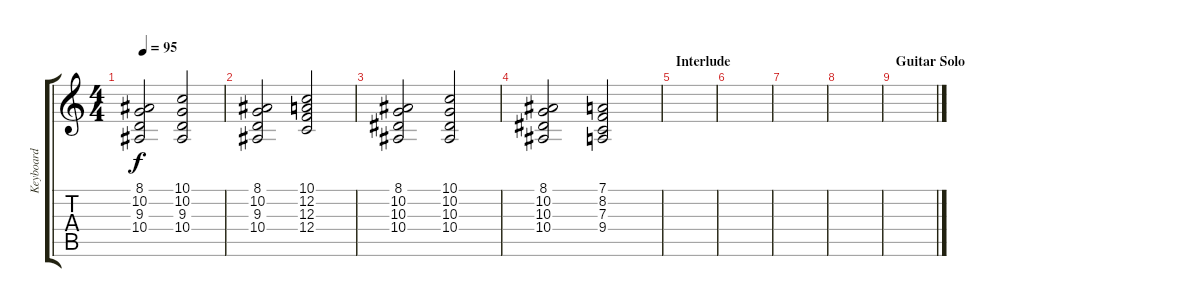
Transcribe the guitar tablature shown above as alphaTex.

\track ("Keyboard" "Keyboard") {instrument stringensemble1}
\staff {score tabs}
\tuning (D4 A3 F3 C3 G2 D2) {hide}
\ts (4 4)
\tempo 95
\clef g2
\ks c
(8.1 10.2 9.3 10.4).2{dy f} (10.1 10.2 9.3 10.4).2 |
(8.1 10.2 9.3 10.4).2 (10.1 12.2 12.3 12.4).2 |
(8.1 10.2 10.3 10.4).2 (10.1 10.2 10.3 10.4).2 |
(8.1 10.2 10.3 10.4).2 (7.1 8.2 7.3 9.4).2 |
\section ("" "Interlude")
|
|
|
|
\section ("" "Guitar Solo")
